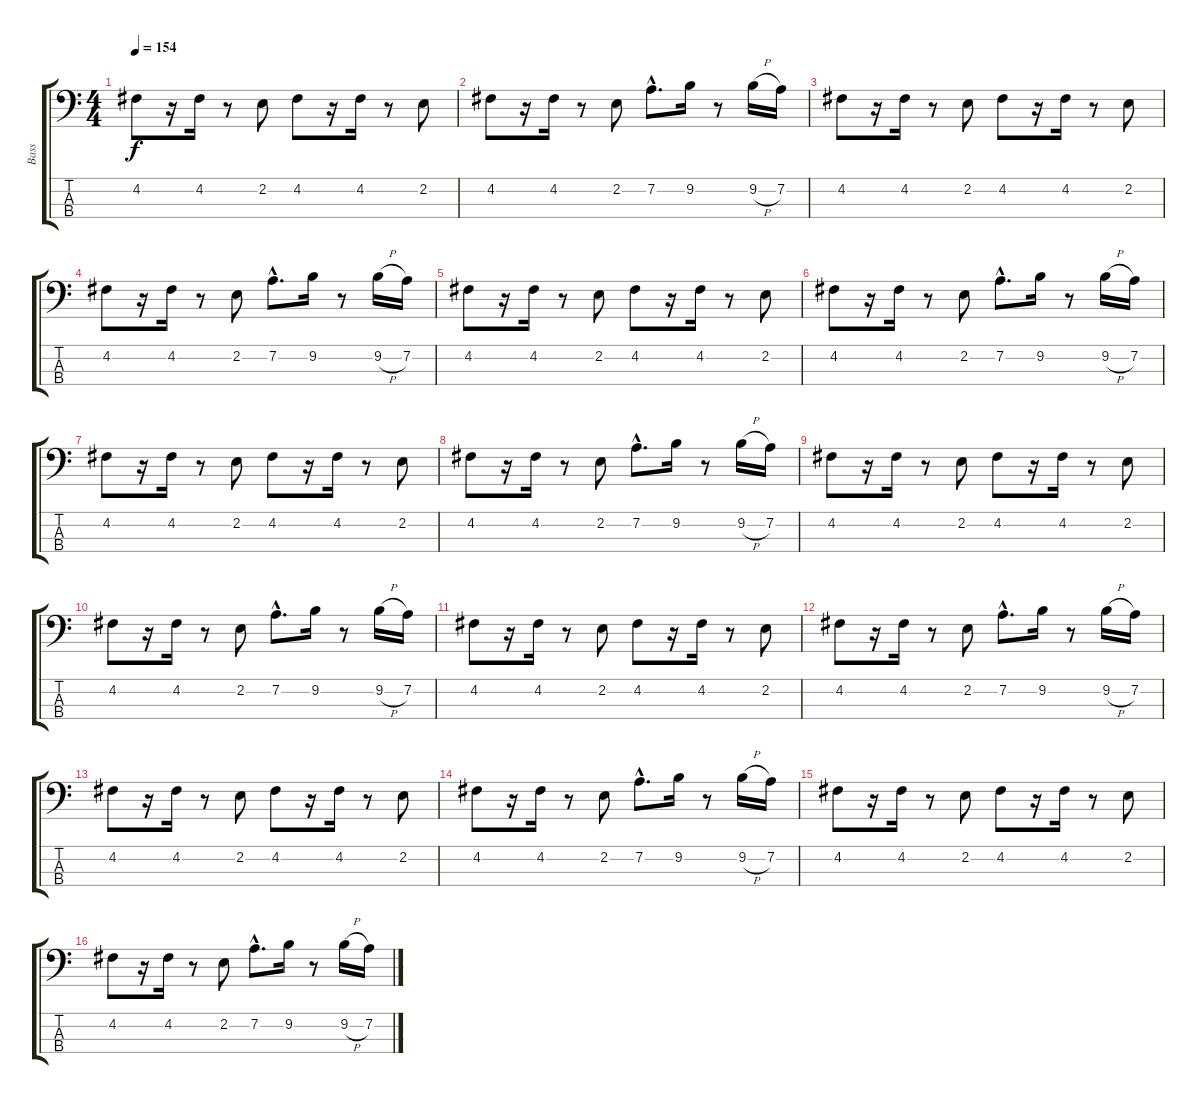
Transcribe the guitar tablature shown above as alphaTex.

\track ("Bass" "Bass") {instrument electricbassfinger}
\staff {score tabs}
\tuning (G2 D2 A1 E1) {hide}
\ts (4 4)
\tempo 154
\clef f4
\ks c
4.2.8{dy f} r.16 4.2.16 r.8 2.2.8 4.2.8 r.16 4.2.16 r.8 2.2.8 |
4.2.8 r.16 4.2.16 r.8 2.2.8 7.2{hac}.8{d} 9.2.16 r.8 9.2{h}.16 7.2.16 |
4.2.8 r.16 4.2.16 r.8 2.2.8 4.2.8 r.16 4.2.16 r.8 2.2.8 |
4.2.8 r.16 4.2.16 r.8 2.2.8 7.2{hac}.8{d} 9.2.16 r.8 9.2{h}.16 7.2.16 |
4.2.8 r.16 4.2.16 r.8 2.2.8 4.2.8 r.16 4.2.16 r.8 2.2.8 |
4.2.8 r.16 4.2.16 r.8 2.2.8 7.2{hac}.8{d} 9.2.16 r.8 9.2{h}.16 7.2.16 |
4.2.8 r.16 4.2.16 r.8 2.2.8 4.2.8 r.16 4.2.16 r.8 2.2.8 |
4.2.8 r.16 4.2.16 r.8 2.2.8 7.2{hac}.8{d} 9.2.16 r.8 9.2{h}.16 7.2.16 |
4.2.8 r.16 4.2.16 r.8 2.2.8 4.2.8 r.16 4.2.16 r.8 2.2.8 |
4.2.8 r.16 4.2.16 r.8 2.2.8 7.2{hac}.8{d} 9.2.16 r.8 9.2{h}.16 7.2.16 |
4.2.8 r.16 4.2.16 r.8 2.2.8 4.2.8 r.16 4.2.16 r.8 2.2.8 |
4.2.8 r.16 4.2.16 r.8 2.2.8 7.2{hac}.8{d} 9.2.16 r.8 9.2{h}.16 7.2.16 |
4.2.8 r.16 4.2.16 r.8 2.2.8 4.2.8 r.16 4.2.16 r.8 2.2.8 |
4.2.8 r.16 4.2.16 r.8 2.2.8 7.2{hac}.8{d} 9.2.16 r.8 9.2{h}.16 7.2.16 |
4.2.8 r.16 4.2.16 r.8 2.2.8 4.2.8 r.16 4.2.16 r.8 2.2.8 |
4.2.8 r.16 4.2.16 r.8 2.2.8 7.2{hac}.8{d} 9.2.16 r.8 9.2{h}.16 7.2.16
